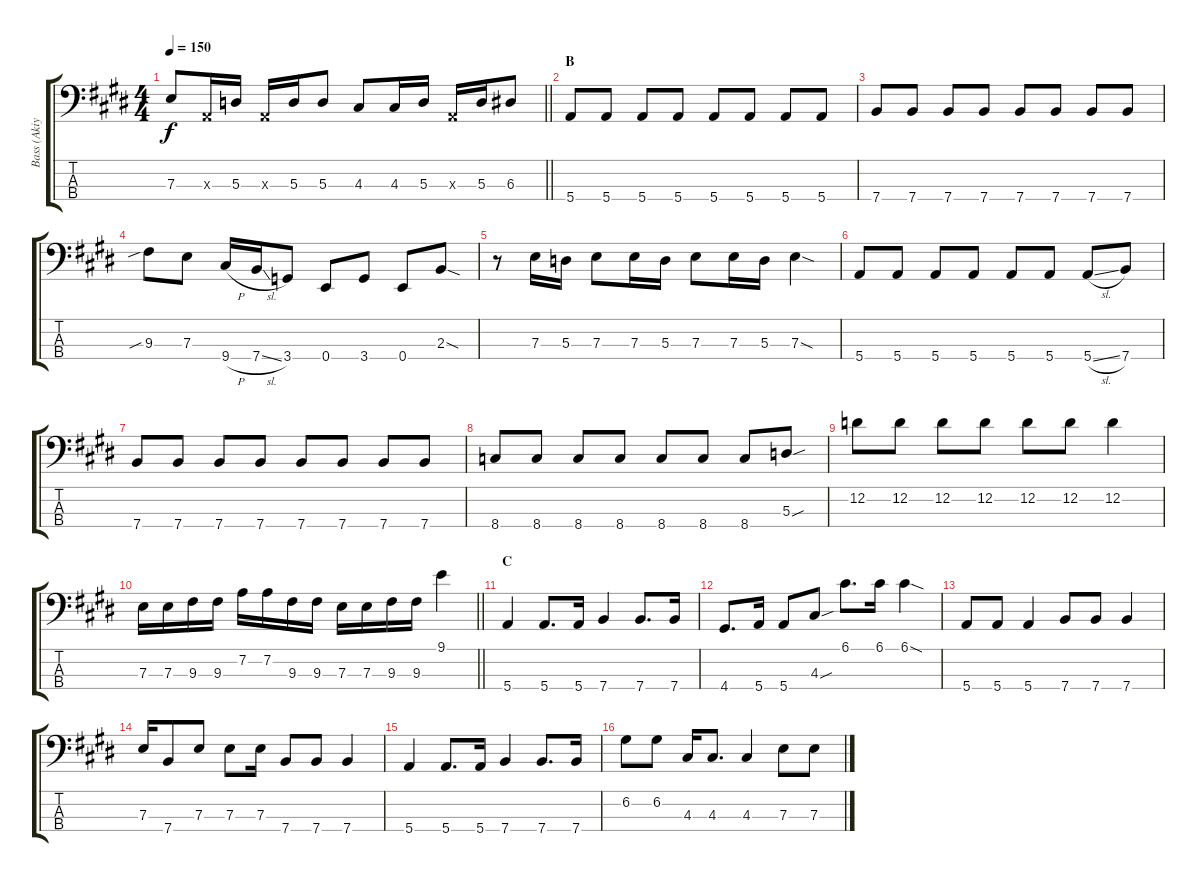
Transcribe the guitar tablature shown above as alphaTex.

\track ("Bass (Akiyama Mio)" "Bass (Akiy") {instrument electricbassfinger}
\staff {score tabs}
\tuning (G2 D2 A1 E1) {hide}
\ts (4 4)
\tempo 150
\clef f4
\barLineRight lightlight
\ks e
7.3.8{dy f} 0.3{x}.16 5.3.16 0.3{x}.16 5.3.16 5.3.8 4.3.8 4.3.16 5.3.16 0.3{x}.16 5.3.16 6.3.8 |
\section ("" "B")
5.4.8 5.4.8 5.4.8 5.4.8 5.4.8 5.4.8 5.4.8 5.4.8 |
7.4.8 7.4.8 7.4.8 7.4.8 7.4.8 7.4.8 7.4.8 7.4.8 |
9.3{sib}.8 7.3.8 9.4{h}.16 7.4{sl}.16 3.4.8 0.4.8 3.4.8 0.4.8 2.3{sod}.8 |
r.8 7.3.16 5.3.16 7.3.8 7.3.16 5.3.16 7.3.8 7.3.16 5.3.16 7.3{sod}.4 |
5.4.8 5.4.8 5.4.8 5.4.8 5.4.8 5.4.8 5.4{sl}.8 7.4.8 |
7.4.8 7.4.8 7.4.8 7.4.8 7.4.8 7.4.8 7.4.8 7.4.8 |
8.4.8 8.4.8 8.4.8 8.4.8 8.4.8 8.4.8 8.4.8 5.3{sou}.8 |
12.2.8 12.2.8 12.2.8 12.2.8 12.2.8 12.2.8 12.2.4 |
\barLineRight lightlight
7.3.16 7.3.16 9.3.16 9.3.16 7.2.16 7.2.16 9.3.16 9.3.16 7.3.16 7.3.16 9.3.16 9.3.16 9.1.4 |
\section ("" "C")
5.4.4 5.4.8{d} 5.4.16 7.4.4 7.4.8{d} 7.4.16 |
4.4.8{d} 5.4.16 5.4.8 4.3{sou}.8 6.1.8{d} 6.1.16 6.1{sod}.4 |
5.4.8 5.4.8 5.4.4 7.4.8 7.4.8 7.4.4 |
7.3.16 7.4.8 7.3.8 7.3.8 7.3.16 7.4.8 7.4.8 7.4.4 |
5.4.4 5.4.8{d} 5.4.16 7.4.4 7.4.8{d} 7.4.16 |
6.2.8 6.2.8 4.3.16 4.3.8{d} 4.3.4 7.3.8 7.3.8
